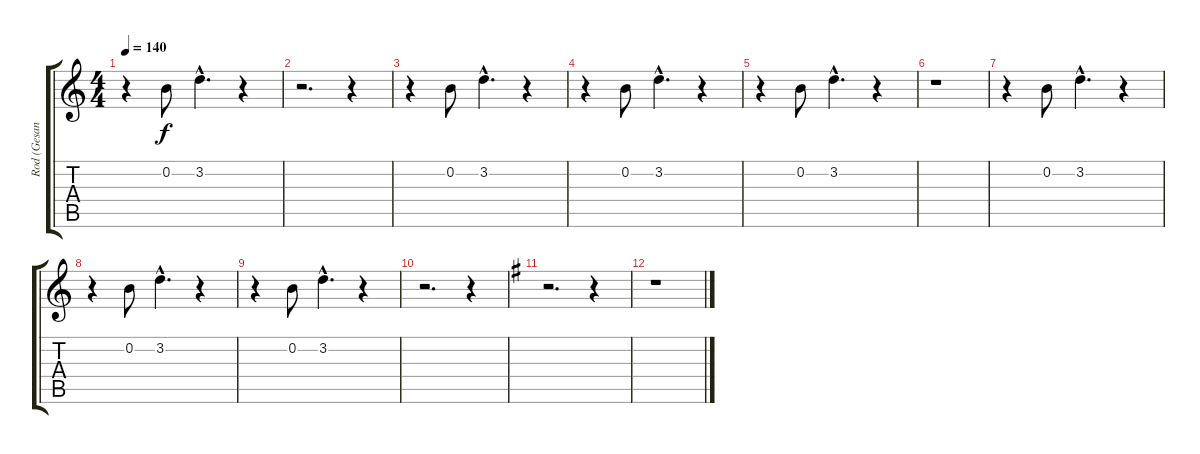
\track ("Rod (Gesang)" "Rod (Gesan") {instrument overdrivenguitar}
\staff {score tabs}
\tuning (E4 B3 G3 D3 A2 E2) {hide}
\ts (4 4)
\tempo 140
\clef g2
\ks c
r.4{dy f} 0.2.8 3.2{hac}.4{d} r.4 |
r.2{d} r.4 |
r.4 0.2.8 3.2{hac}.4{d} r.4 |
r.4 0.2.8 3.2{hac}.4{d} r.4 |
r.4 0.2.8 3.2{hac}.4{d} r.4 |
r.1 |
r.4 0.2.8 3.2{hac}.4{d} r.4 |
r.4 0.2.8 3.2{hac}.4{d} r.4 |
r.4 0.2.8 3.2{hac}.4{d} r.4 |
r.2{d} r.4 |
\ks g
r.2{d} r.4 |
r.1
